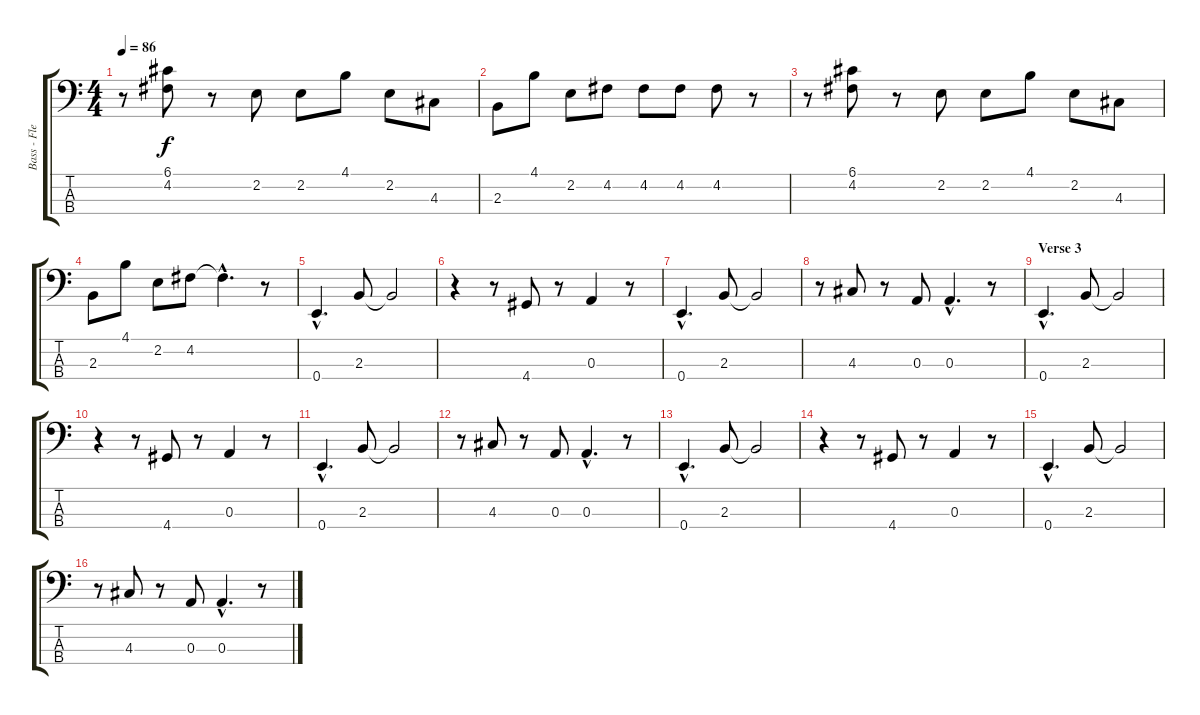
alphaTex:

\track ("Bass - Flea" "Bass - Fle") {instrument electricbassfinger}
\staff {score tabs}
\tuning (G2 D2 A1 E1) {hide}
\ts (4 4)
\tempo 86
\clef f4
\ks c
r.8{dy f} (6.1 4.2).8 r.8 2.2.8 2.2.8 4.1.8 2.2.8 4.3.8 |
2.3.8 4.1.8 2.2.8 4.2.8 4.2.8 4.2.8 4.2.8 r.8 |
r.8 (6.1 4.2).8 r.8 2.2.8 2.2.8 4.1.8 2.2.8 4.3.8 |
2.3.8 4.1.8 2.2.8 4.2.8 4.2{hac t}.4{d} r.8 |
0.4{hac}.4{d} 2.3.8 2.3{t}.2 |
r.4 r.8 4.4.8 r.8 0.3.4 r.8 |
0.4{hac}.4{d} 2.3.8 2.3{t}.2 |
r.8 4.3.8 r.8 0.3.8 0.3{hac}.4{d} r.8 |
\section ("" "Verse 3")
0.4{hac}.4{d} 2.3.8 2.3{t}.2 |
r.4 r.8 4.4.8 r.8 0.3.4 r.8 |
0.4{hac}.4{d} 2.3.8 2.3{t}.2 |
r.8 4.3.8 r.8 0.3.8 0.3{hac}.4{d} r.8 |
0.4{hac}.4{d} 2.3.8 2.3{t}.2 |
r.4 r.8 4.4.8 r.8 0.3.4 r.8 |
0.4{hac}.4{d} 2.3.8 2.3{t}.2 |
r.8 4.3.8 r.8 0.3.8 0.3{hac}.4{d} r.8
